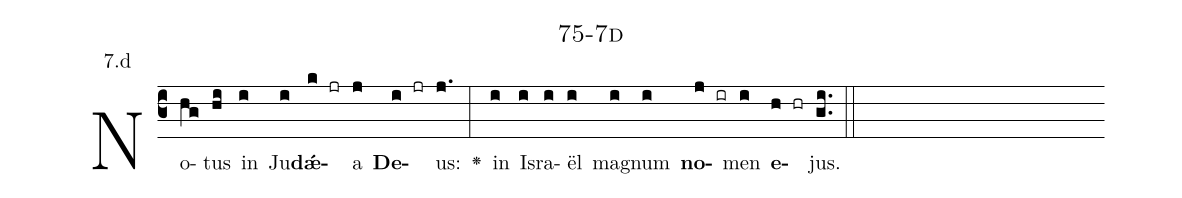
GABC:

name: 75-7d;
annotation: 7.d;
%%
(c3)No(hg)tus(hi) in(i) Ju(i)<b>dǽ</b>(k jr)a(j) <b>De</b>(i jr)us:(j.) <v>\greheightstar</v>(:) in(i) Is(i)ra(i)ël(i) ma(i)gnum(i) <b>no</b>(j ir)men(i) <b>e</b>(h hr)jus.(gi..) (::)


%E(i) u(i) o(j) u(i) a(h) e.(gi..) (::)
